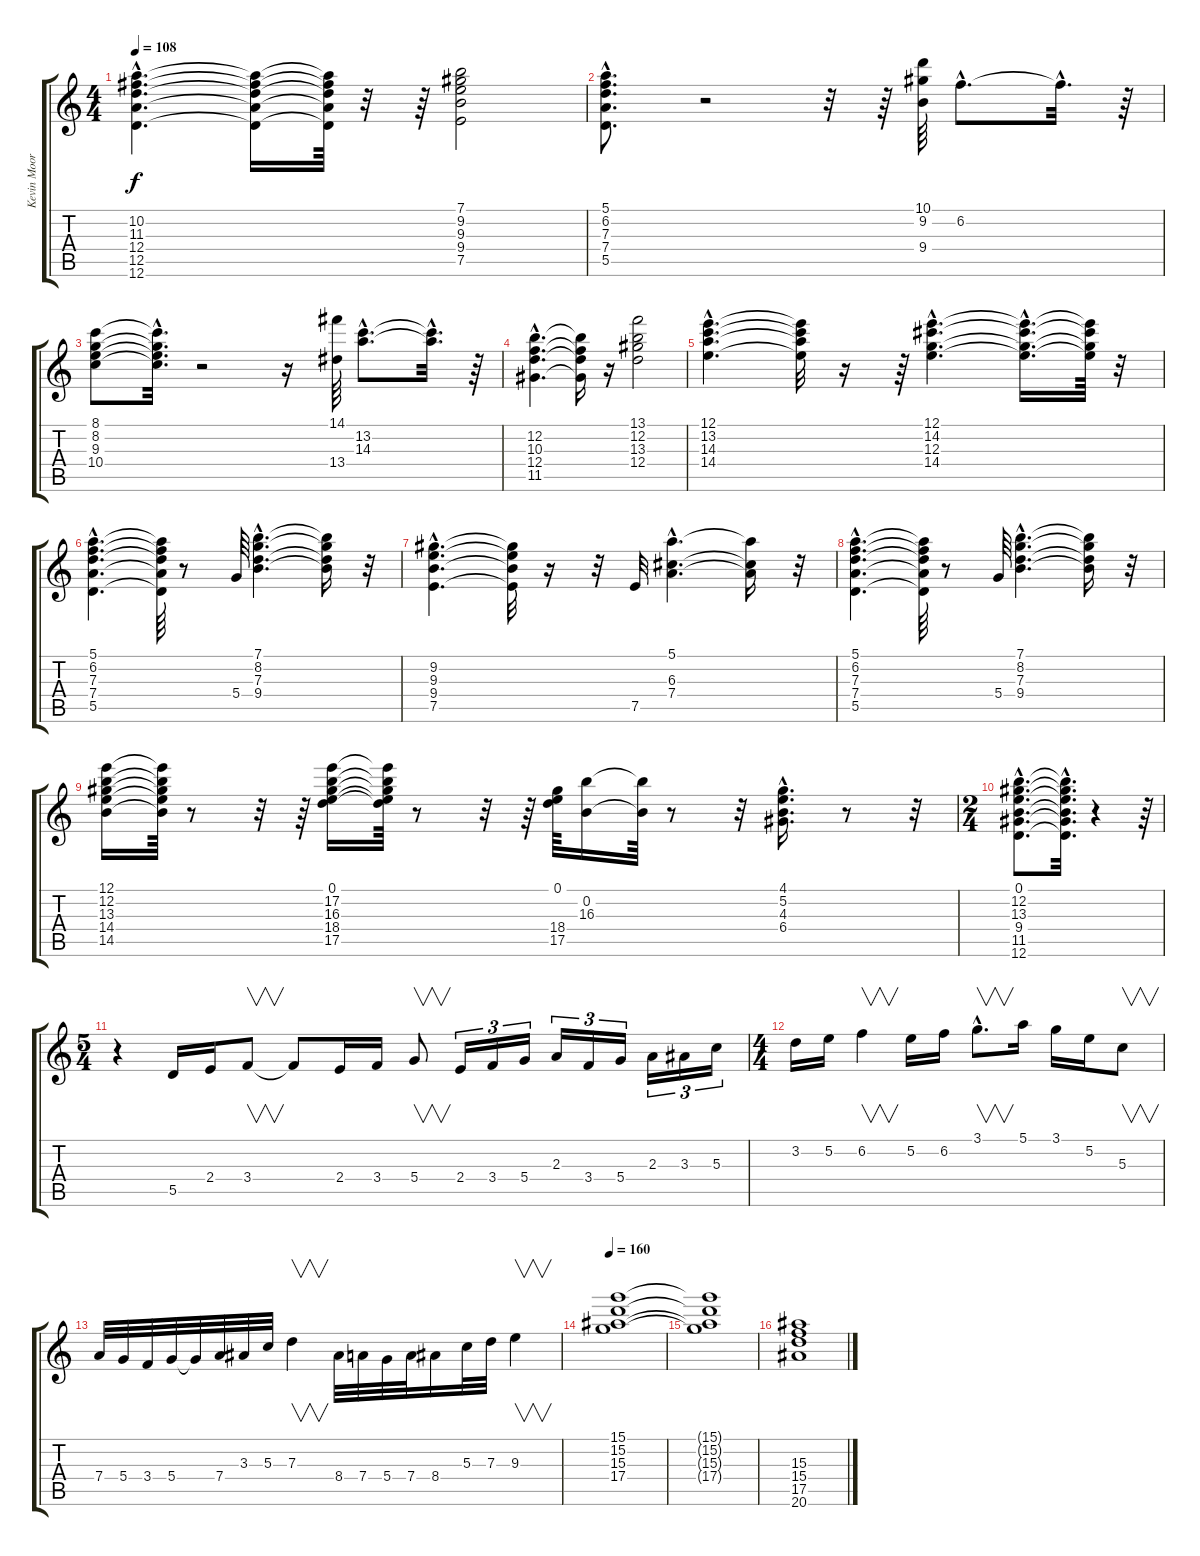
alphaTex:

\track ("Kevin Moore - Keyboards" "Kevin Moor") {instrument drawbarorgan}
\staff {score tabs}
\tuning (E5 B4 G4 D4 A3 D3) {hide}
\ts (4 4)
\tempo 108
\clef g2
\ks c
(10.2{hac} 11.3{hac} 12.4{hac} 12.5{hac} 12.6{hac}).4{d dy f} (10.2{t} 11.3{t} 12.4{t} 12.5{t} 12.6{t}).16 (10.2{t} 11.3{t} 12.4{t} 12.5{t} 12.6{t}).64 r.32 r.64 (7.1 9.2 9.3 9.4 7.5).2 |
(5.1{hac} 6.2{hac} 7.3{hac} 7.4{hac} 5.5{hac}).8{d} r.2 r.32 r.64 (10.1 9.2 9.4).64 6.2{hac}.8{d} 6.2{hac t}.32{d} r.64 |
(8.1 8.2 9.3 10.4).8 (8.1{hac t} 8.2{hac t} 9.3{hac t} 10.4{hac t}).32{d} r.2 r.16 (14.1 13.4).64 (13.2{hac} 14.3{hac}).8{d} (13.2{hac t} 14.3{hac t}).32{d} r.64 |
(12.2{hac} 10.3{hac} 12.4{hac} 11.5{hac}).4{d} (12.2{t} 10.3{t} 12.4{t} 11.5{t}).16 r.16 (13.1 12.2 13.3 12.4).2 |
(12.1{hac} 13.2{hac} 14.3{hac} 14.4{hac}).4{d} (12.1{t} 13.2{t} 14.3{t} 14.4{t}).32 r.16 r.64 (12.1{hac} 14.2{hac} 12.3{hac} 14.4{hac}).4{d} (12.1{hac t} 14.2{hac t} 12.3{hac t} 14.4{hac t}).16{d} (12.1{t} 14.2{t} 12.3{t} 14.4{t}).64 r.32 |
(5.1{hac} 6.2{hac} 7.3{hac} 7.4{hac} 5.5{hac}).4{d} (5.1{t} 6.2{t} 7.3{t} 7.4{t} 5.5{t}).64 r.8 5.4.64 (7.1{hac} 8.2{hac} 7.3{hac} 9.4{hac}).4{d} (7.1{t} 8.2{t} 7.3{t} 9.4{t}).16 r.32 |
(9.2{hac} 9.3{hac} 9.4{hac} 7.5{hac}).4{d} (9.2{t} 9.3{t} 9.4{t} 7.5{t}).32 r.16 r.32 7.5.32 (5.1{hac} 6.3{hac} 7.4{hac}).4{d} (5.1{t} 6.3{t} 7.4{t}).16 r.32 |
(5.1{hac} 6.2{hac} 7.3{hac} 7.4{hac} 5.5{hac}).4{d} (5.1{t} 6.2{t} 7.3{t} 7.4{t} 5.5{t}).64 r.8 5.4.64 (7.1{hac} 8.2{hac} 7.3{hac} 9.4{hac}).4{d} (7.1{t} 8.2{t} 7.3{t} 9.4{t}).16 r.32 |
(12.1 12.2 13.3 14.4 14.5).16 (12.1{t} 12.2{t} 13.3{t} 14.4{t} 14.5{t}).64 r.8 r.32 r.64 (0.1 17.2 16.3 18.4 17.5).16 (0.1{t} 17.2{t} 16.3{t} 18.4{t} 17.5{t}).64 r.8 r.32 r.64 (0.1 18.4 17.5).64 (0.2 16.3).16 (0.2{t} 16.3{t}).64 r.8 r.32 (4.1{hac} 5.2{hac} 4.3{hac} 6.4{hac}).16{d} r.8 r.32 |
\ts (2 4)
(0.1{hac} 12.2{hac} 13.3{hac} 9.4{hac} 11.5{hac} 12.6{hac}).8{d} (0.1{hac t} 12.2{hac t} 13.3{hac t} 9.4{hac t} 11.5{hac t} 12.6{hac t}).32{d} r.4 r.64 |
\ts (5 4)
r.4 5.5.16 2.4.16 3.4.8{v} 3.4{t}.8 2.4.16 3.4.16 5.4.8{v} 2.4.16{tu (3 2)} 3.4.16{tu (3 2)} 5.4.16{tu (3 2)} 2.3.16{tu (3 2)} 3.4.16{tu (3 2)} 5.4.16{tu (3 2)} 2.3.16{tu (3 2)} 3.3.16{tu (3 2)} 5.3.16{tu (3 2)} |
\ts (4 4)
3.2.16 5.2.16 6.2.4{v} 5.2.16 6.2.16 3.1{hac}.8{v d} 5.1.16 3.1.16 5.2.16 5.3.8{v} |
7.4.32 5.4.32 3.4.32 5.4.32 5.4{t}.32 7.4.32 3.3.32 5.3.32 7.3.4{v} 8.4.32 7.4.32 5.4.32 7.4.32 8.4.16 5.3.32 7.3.32 9.3.4{v} |
\tempo 160
(15.1 15.2 15.3 17.4).1 |
(15.1{t} 15.2{t} 15.3{t} 17.4{t}).1 |
(15.3 15.4 17.5 20.6).1
